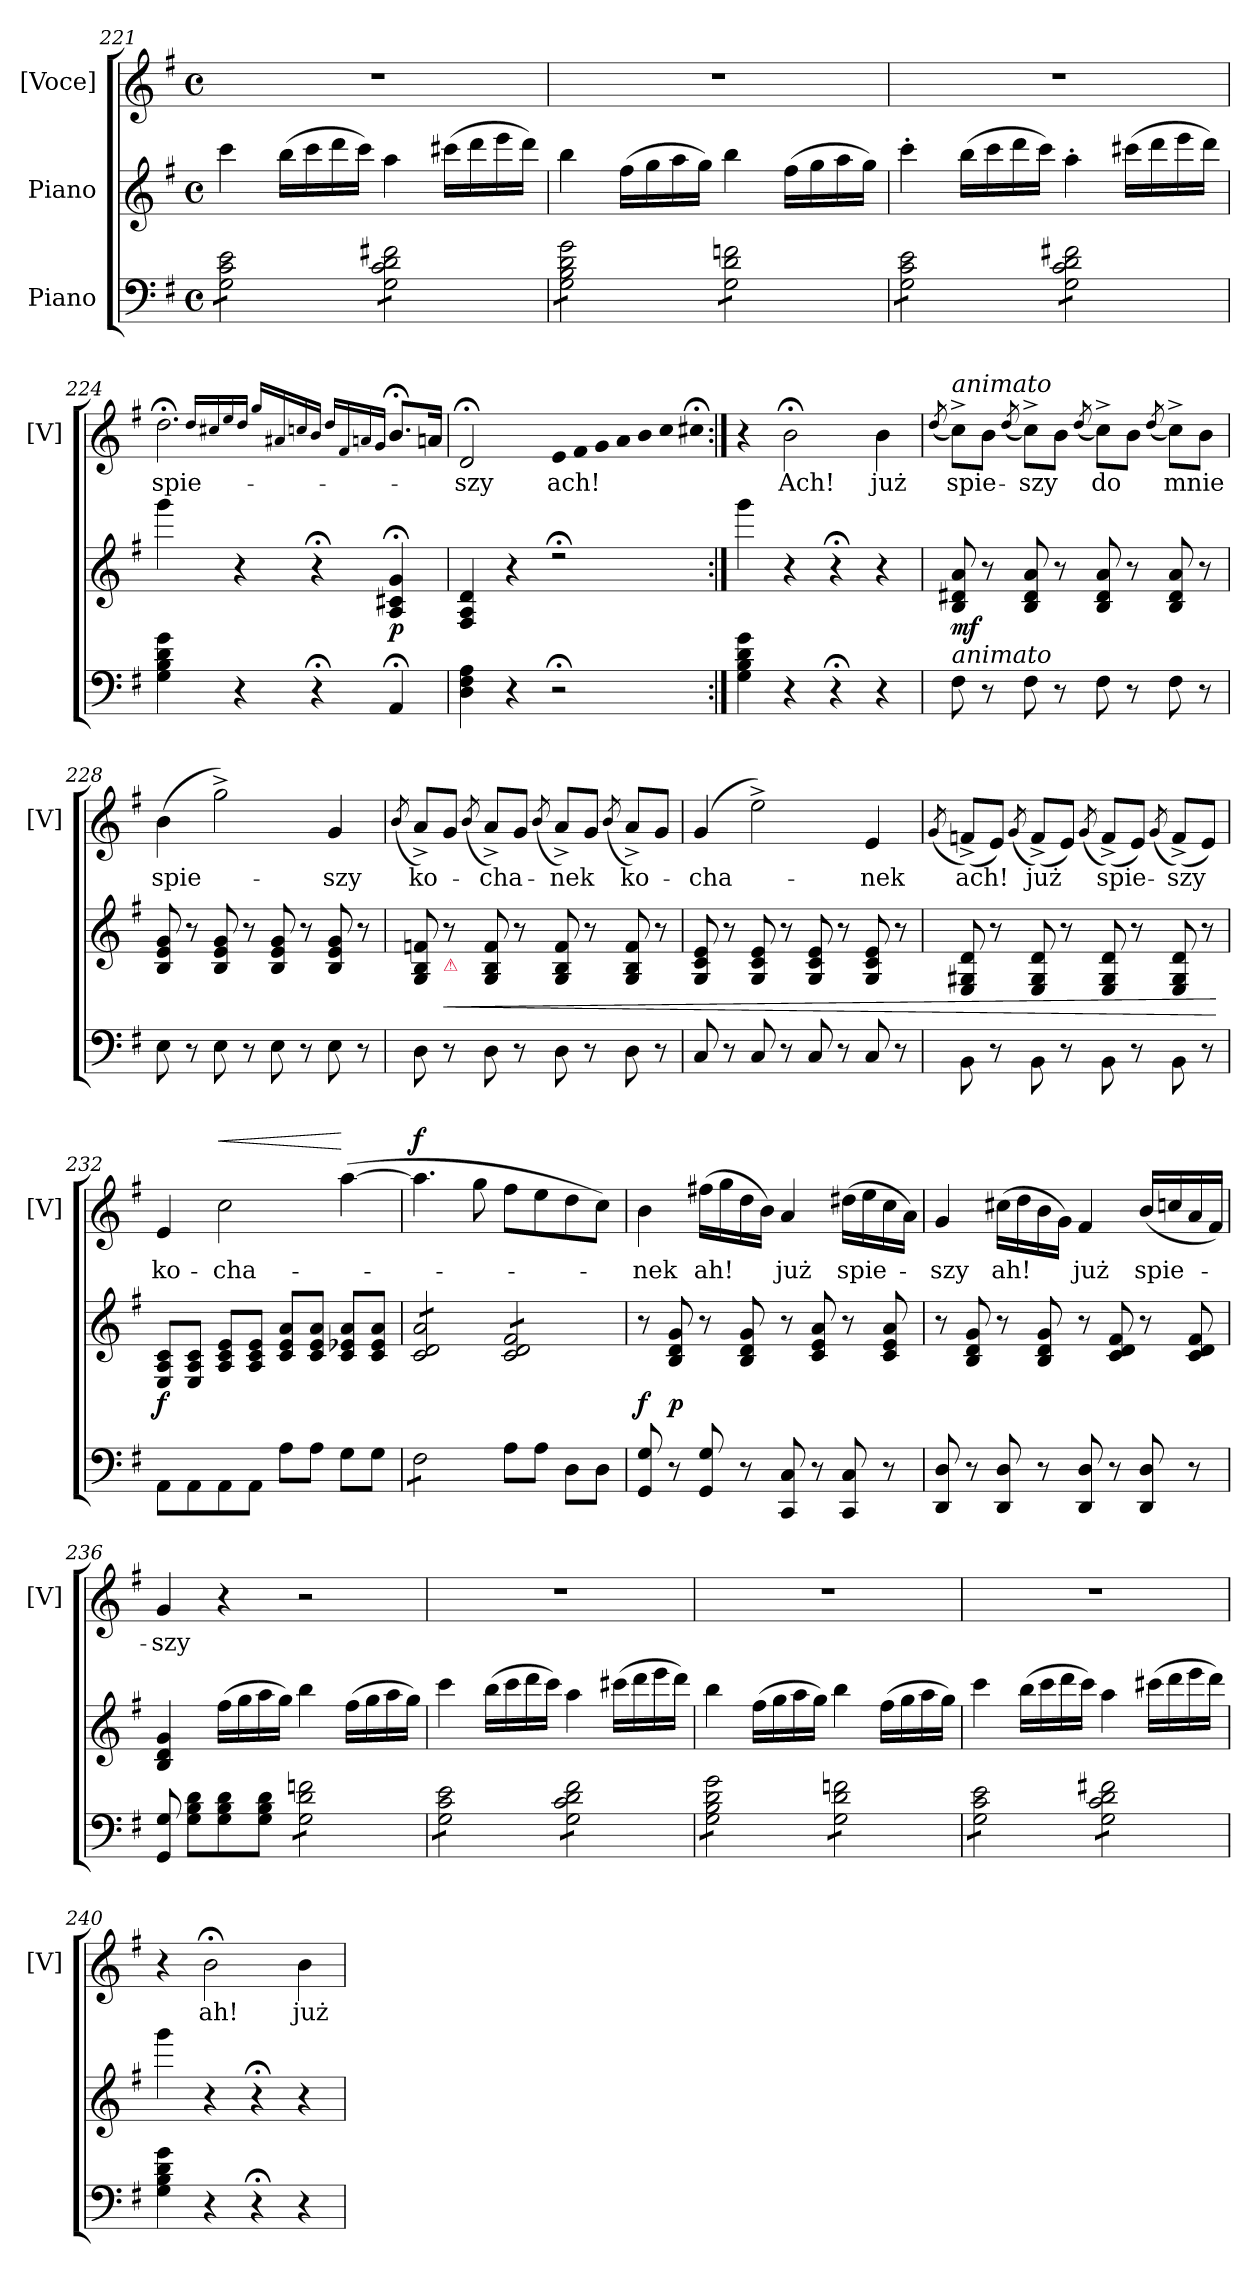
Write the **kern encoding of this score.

**kern	**kern	**dynam	**kern	**text	**dynam
*part3	*part2	*part2	*part1	*part1	*part1
*staff3	*staff2	*staff2	*staff1	*staff1	*staff1
*I"Piano	*I"Piano	*	*I"[Voce]	*	*
*	*	*	*I'[V]	*	*
*clefF4	*clefG2	*	*clefG2	*	*
*k[f#]	*k[f#]	*	*k[f#]	*	*
*G:	*G:	*	*G:	*	*
*M4/4	*M4/4	*	*M4/4	*	*
*met(c)	*met(c)	*	*met(c)	*	*
=221	=221	=221	=221	=221	=221
*tremolo	*	*	*	*	*
8G\ 8c\ 8e\L	4ccc\	.	1r	.	.
8G\ 8c\ 8e\	.	.	.	.	.
8G\ 8c\ 8e\	(16bb\LL	.	.	.	.
.	16ccc\	.	.	.	.
8G\ 8c\ 8e\J	16ddd\	.	.	.	.
.	16ccc\JJ)	.	.	.	.
8G\ 8c\ 8d\ 8f#X\L	4aa\	.	.	.	.
8G\ 8c\ 8d\ 8f#X\	.	.	.	.	.
8G\ 8c\ 8d\ 8f#X\	(16ccc#X\LL	.	.	.	.
.	16ddd\	.	.	.	.
8G\ 8c\ 8d\ 8f#X\J	16eee\	.	.	.	.
.	16ddd\JJ)	.	.	.	.
=222	=222	=222	=222	=222	=222
8G\ 8B\ 8d\ 8g\L	4bb\	.	1r	.	.
8G\ 8B\ 8d\ 8g\	.	.	.	.	.
8G\ 8B\ 8d\ 8g\	(16ff#\LL	.	.	.	.
.	16gg\	.	.	.	.
8G\ 8B\ 8d\ 8g\J	16aa\	.	.	.	.
.	16gg\JJ)	.	.	.	.
8G\ 8d\ 8fn\L	4bb\	.	.	.	.
8G\ 8d\ 8fn\	.	.	.	.	.
8G\ 8d\ 8fn\	(16ff#\LL	.	.	.	.
.	16gg\	.	.	.	.
8G\ 8d\ 8fn\J	16aa\	.	.	.	.
.	16gg\JJ)	.	.	.	.
=223	=223	=223	=223	=223	=223
8G\ 8c\ 8e\L	4ccc'\	.	1r	.	.
8G\ 8c\ 8e\	.	.	.	.	.
8G\ 8c\ 8e\	(16bb\LL	.	.	.	.
.	16ccc\	.	.	.	.
8G\ 8c\ 8e\J	16ddd\	.	.	.	.
.	16ccc\JJ)	.	.	.	.
8G\ 8c\ 8d\ 8f#X\L	4aa'\	.	.	.	.
8G\ 8c\ 8d\ 8f#X\	.	.	.	.	.
8G\ 8c\ 8d\ 8f#X\	(16ccc#X\LL	.	.	.	.
.	16ddd\	.	.	.	.
8G\ 8c\ 8d\ 8f#X\J	16eee\	.	.	.	.
*Xtremolo	*	*	*	*	*
.	16ddd\JJ)	.	.	.	.
=224	=224	=224	=224	=224	=224
4G\ 4B\ 4d\ 4g\	4ggg\	.	2.dd;<\	spie-	.
4r	4r	.	.	.	.
4r;<	4r;<	.	.	.	.
.	.	.	16qqdd/LL	.	.
.	.	.	16qqcc#X/	.	.
.	.	.	16qqee/	.	.
.	.	.	16qqdd/JJ	.	.
.	.	.	16qqgg/LL	.	.
.	.	.	16qqa#X/	.	.
.	.	.	16qqccn/	.	.
.	.	.	16qqb/JJ	.	.
.	.	.	16qqdd/LL	.	.
.	.	.	16qqf#/	.	.
.	.	.	16qqan/	.	.
.	.	.	16qqg/JJ	.	.
4AA;</	4A;</ 4c#X;</ 4g;</	p	8.b;</L	.	.
.	.	.	16an/Jk	.	.
=225	=225	=225	=225	=225	=225
4D\ 4F#\ 4A\	4F#/ 4A/ 4d/	.	2d;</	-szy	.
4r	4r	.	.	.	.
*	*	*	*Xtuplet	*	*
!	!	!	!LO:N:vis=4	!	!
2r;<	2r;<dd	.	14e/	ach!	.
!	!	!	!LO:N:vis=4	!	!
.	.	.	14f#/	.	.
!	!	!	!LO:N:vis=4	!	!
.	.	.	14g/	.	.
!	!	!	!LO:N:vis=4	!	!
.	.	.	14a/	.	.
!	!	!	!LO:N:vis=4	!	!
.	.	.	14b\	.	.
!	!	!	!LO:N:vis=4	!	!
.	.	.	14cc\	.	.
!	!	!	!LO:N:vis=4	!	!
.	.	.	14cc#X;<\	.	.
=226:|!	=226:|!	=226:|!	=226:|!	=226:|!	=226:|!
4G\ 4B\ 4d\ 4g\	4ggg\	.	4r	.	.
4r	4r	.	2b;<\	Ach!	.
4r;<	4r;<	.	.	.	.
4r	4r	.	4b\	już	.
=227	=227	=227	=227	=227	=227
.	.	.	(8qdd/	.	.
!	!	!	!LO:TX:a:i:t=animato	!	!
!LO:TX:a:i:t=animato	!	!	!	!	!
8F#\	8B/ 8d#X/ 8a/	mf	8cc^\L)	spie-	.
8r	8r	.	8b\J	.	.
.	.	.	(8qdd/	.	.
8F#\	8B/ 8d#/ 8a/	.	8cc^\L)	-szy	.
8r	8r	.	8b\J	.	.
.	.	.	(8qdd/	.	.
8F#\	8B/ 8d#/ 8a/	.	8cc^\L)	do	.
8r	8r	.	8b\J	.	.
.	.	.	(8qdd/	.	.
8F#\	8B/ 8d#/ 8a/	.	8cc^\L)	mnie	.
8r	8r	.	8b\J	.	.
=228	=228	=228	=228	=228	=228
8E\	8B/ 8e/ 8g/	.	(4b\	spie-	.
8r	8r	.	.	.	.
8E\	8B/ 8e/ 8g/	.	2gg^\)	.	.
8r	8r	.	.	.	.
8E\	8B/ 8e/ 8g/	.	.	.	.
8r	8r	.	.	.	.
8E\	8B/ 8e/ 8g/	.	4g/	-szy	.
8r	8r	.	.	.	.
=229	=229	=229	=229	=229	=229
.	.	.	(8qb/	.	.
8D\	8G/ 8B/ 8fn/	.	8a^>/L)	ko-	.
!	!LO:TX:b:color=crimson:t=⚠	!	!	!	!
!	!	!LO:HP:b	!	!	!
8r	8r	<	8g/J	.	.
.	.	.	(8qb/	.	.
8D\	8G/ 8B/ 8f/	.	8a^>/L)	-cha-	.
8r	8r	.	8g/J	.	.
.	.	.	(8qb/	.	.
8D\	8G/ 8B/ 8f/	.	8a^>/L)	-nek	.
8r	8r	.	8g/J	.	.
.	.	.	(8qb/	.	.
8D\	8G/ 8B/ 8f/	.	8a^>/L)	ko-	.
8r	8r	.	8g/J	.	.
=230	=230	=230	=230	=230	=230
8C/	8G/ 8c/ 8e/	.	(4g/	-cha-	.
8r	8r	.	.	.	.
8C/	8G/ 8c/ 8e/	.	2ee^\)	.	.
8r	8r	.	.	.	.
8C/	8G/ 8c/ 8e/	.	.	.	.
8r	8r	.	.	.	.
8C/	8G/ 8c/ 8e/	.	4e/	-nek	.
8r	8r	.	.	.	.
=231	=231	=231	=231	=231	=231
.	.	.	(8qg/	.	.
8BB\	8E/ 8G#X/ 8d/	.	(8fn^>/L)	ach!	.
8r	8r	.	8e/J)	.	.
.	.	.	(8qg/	.	.
8BB\	8E/ 8G#/ 8d/	.	(8f^>/L)	już	.
8r	8r	.	8e/J)	.	.
.	.	.	(8qg/	.	.
8BB\	8E/ 8G#/ 8d/	.	(8f^>/L)	spie-	.
8r	8r	.	8e/J)	.	.
.	.	.	(8qg/	.	.
8BB\	8E/ 8G#/ 8d/	.	(8f^>/L)	-szy	.
8r	8r	.	8e/J)	.	.
.	.	[	.	.	.
=232	=232	=232	=232	=232	=232
8AA\L	8E/ 8A/ 8c/L	f	4e/	ko-	.
8AA\	8E/ 8A/ 8c/J	.	.	.	.
!	!	!	!	!	!LO:HP:a
8AA\	8A/ 8c/ 8e/L	.	2cc\	-cha-	<
8AA\J	8A/ 8c/ 8e/J	.	.	.	.
8A\L	8c/ 8e/ 8a/L	.	.	.	.
8A\J	8c/ 8e/ 8a/J	.	.	.	.
8G\L	8c/ 8e-X/ 8a/L	.	([4aa\	.	[
8G\J	8c/ 8e-/ 8a/J	.	.	.	.
=233	=233	=233	=233	=233	=233
!	!	!	!	!	!LO:DY:a
*tremolo	*	*	*	*	*
*	*tremolo	*	*	*	*
8F#\L	8c/ 8d/ 8a/L	.	4.aa\]	.	f
8F#\	8c/ 8d/ 8a/	.	.	.	.
8F#\	8c/ 8d/ 8a/	.	.	.	.
8F#\J	8c/ 8d/ 8a/J	.	8gg\	.	.
*Xtremolo	*	*	*	*	*
8A\L	8c/ 8d/ 8f#/L	.	8ff#\L	.	.
8A\J	8c/ 8d/ 8f#/	.	8ee\	.	.
8D\L	8c/ 8d/ 8f#/	.	8dd\	.	.
8D\J	8c/ 8d/ 8f#/J	.	8cc\J)	.	.
*	*Xtremolo	*	*	*	*
=234	=234	=234	=234	=234	=234
8GG/ 8G/	8r	f	4b\	-nek	.
8r	8B/ 8d/ 8g/	p	.	.	.
8GG/ 8G/	8r	.	(16ff#X\LL	ah!	.
.	.	.	16gg\	.	.
8r	8B/ 8d/ 8g/	.	16dd\	.	.
.	.	.	16b\JJ)	.	.
8CC/ 8C/	8r	.	4a/	już	.
8r	8c/ 8e/ 8a/	.	.	.	.
8CC/ 8C/	8r	.	(16dd#X\LL	spie-	.
.	.	.	16ee\	.	.
8r	8c/ 8e/ 8a/	.	16cc\	.	.
.	.	.	16a\JJ)	.	.
=235	=235	=235	=235	=235	=235
8DD/ 8D/	8r	.	4g/	-szy	.
8r	8B/ 8d/ 8g/	.	.	.	.
8DD/ 8D/	8r	.	(16cc#X\LL	ah!	.
.	.	.	16dd\	.	.
8r	8B/ 8d/ 8g/	.	16b\	.	.
.	.	.	16g\JJ)	.	.
8DD/ 8D/	8r	.	4f#/	już	.
8r	8c/ 8d/ 8f#/	.	.	.	.
8DD/ 8D/	8r	.	(16b/LL	spie-	.
.	.	.	16ccn/	.	.
8r	8c/ 8d/ 8f#/	.	16a/	.	.
.	.	.	16f#/JJ)	.	.
=236	=236	=236	=236	=236	=236
8GG/ 8G/	4B/ 4d/ 4g/	.	4g/	-szy	.
8G\ 8B\ 8d\L	.	.	.	.	.
8G\ 8B\ 8d\	(16ff#\LL	.	4r	.	.
.	16gg\	.	.	.	.
8G\ 8B\ 8d\J	16aa\	.	.	.	.
.	16gg\JJ)	.	.	.	.
*tremolo	*	*	*	*	*
8G\ 8d\ 8fn\L	4bb\	.	2r	.	.
8G\ 8d\ 8fn\	.	.	.	.	.
8G\ 8d\ 8fn\	(16ff#\LL	.	.	.	.
.	16gg\	.	.	.	.
8G\ 8d\ 8fn\J	16aa\	.	.	.	.
.	16gg\JJ)	.	.	.	.
=237	=237	=237	=237	=237	=237
8G\ 8c\ 8e\L	4ccc\	.	1r	.	.
8G\ 8c\ 8e\	.	.	.	.	.
8G\ 8c\ 8e\	(16bb\LL	.	.	.	.
.	16ccc\	.	.	.	.
8G\ 8c\ 8e\J	16ddd\	.	.	.	.
.	16ccc\JJ)	.	.	.	.
8G\ 8c\ 8d\ 8f#\L	4aa\	.	.	.	.
8G\ 8c\ 8d\ 8f#\	.	.	.	.	.
8G\ 8c\ 8d\ 8f#\	(16ccc#X\LL	.	.	.	.
.	16ddd\	.	.	.	.
8G\ 8c\ 8d\ 8f#\J	16eee\	.	.	.	.
.	16ddd\JJ)	.	.	.	.
=238	=238	=238	=238	=238	=238
8G\ 8B\ 8d\ 8g\L	4bb\	.	1r	.	.
8G\ 8B\ 8d\ 8g\	.	.	.	.	.
8G\ 8B\ 8d\ 8g\	(16ff#\LL	.	.	.	.
.	16gg\	.	.	.	.
8G\ 8B\ 8d\ 8g\J	16aa\	.	.	.	.
.	16gg\JJ)	.	.	.	.
8G\ 8d\ 8fn\L	4bb\	.	.	.	.
8G\ 8d\ 8fn\	.	.	.	.	.
8G\ 8d\ 8fn\	(16ff#\LL	.	.	.	.
.	16gg\	.	.	.	.
8G\ 8d\ 8fn\J	16aa\	.	.	.	.
.	16gg\JJ)	.	.	.	.
=239	=239	=239	=239	=239	=239
8G\ 8c\ 8e\L	4ccc\	.	1r	.	.
8G\ 8c\ 8e\	.	.	.	.	.
8G\ 8c\ 8e\	(16bb\LL	.	.	.	.
.	16ccc\	.	.	.	.
8G\ 8c\ 8e\J	16ddd\	.	.	.	.
.	16ccc\JJ)	.	.	.	.
8G\ 8c\ 8d\ 8f#X\L	4aa\	.	.	.	.
8G\ 8c\ 8d\ 8f#X\	.	.	.	.	.
8G\ 8c\ 8d\ 8f#X\	(16ccc#X\LL	.	.	.	.
.	16ddd\	.	.	.	.
8G\ 8c\ 8d\ 8f#X\J	16eee\	.	.	.	.
*Xtremolo	*	*	*	*	*
.	16ddd\JJ)	.	.	.	.
=240	=240	=240	=240	=240	=240
4G\ 4B\ 4d\ 4g\	4ggg\	.	4r	.	.
4r	4r	.	2b;<\	ah!	.
4r;<	4r;<	.	.	.	.
4r	4r	.	4b\	już	.
=	=	=	=	=	=
*-	*-	*-	*-	*-	*-
